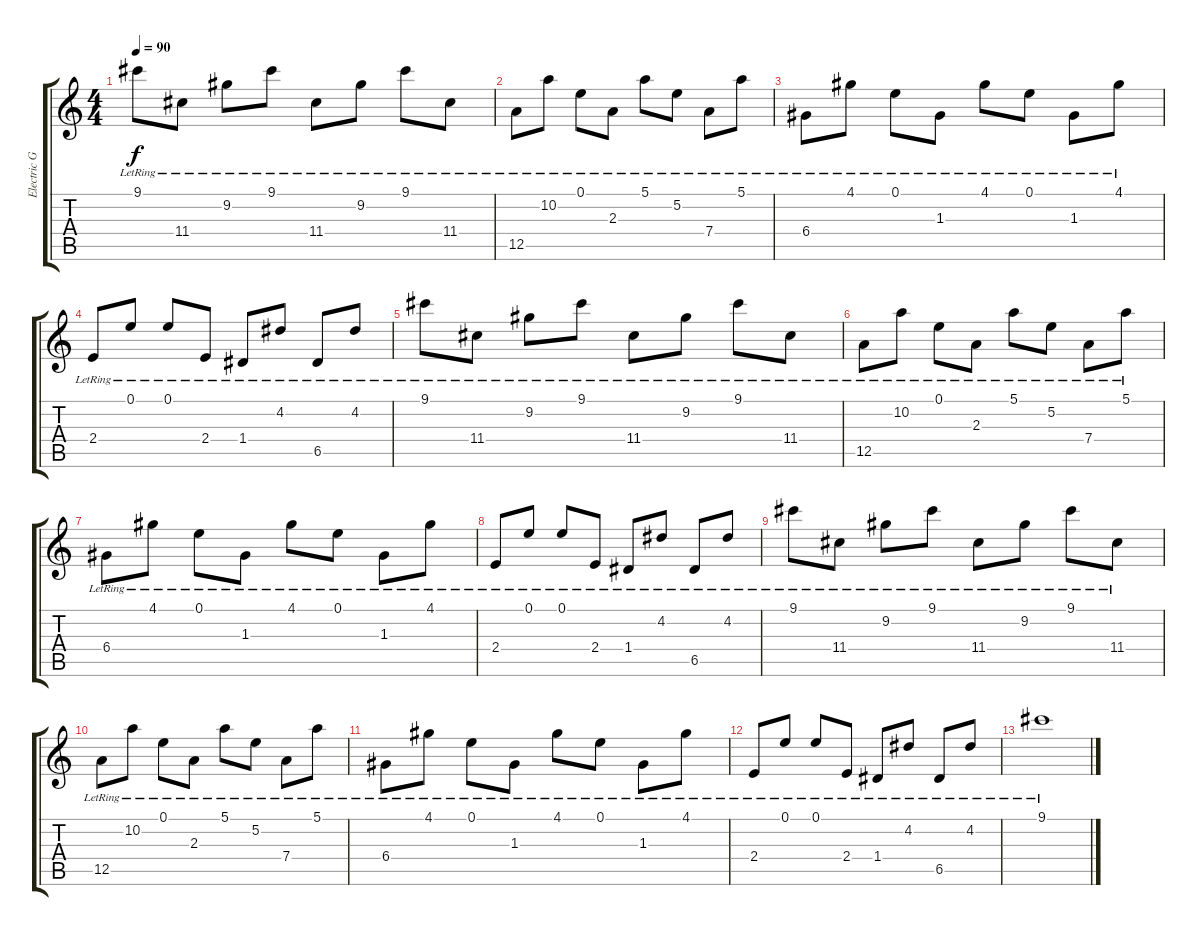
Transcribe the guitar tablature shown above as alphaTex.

\track ("Electric Guitar" "Electric G") {instrument electricguitarclean}
\staff {score tabs}
\tuning (E4 B3 G3 D3 A2 E2) {hide}
\ts (4 4)
\tempo 90
\clef g2
\ks c
9.1{lr}.8{dy f} 11.4{lr}.8 9.2{lr}.8 9.1{lr}.8 11.4{lr}.8 9.2{lr}.8 9.1{lr}.8 11.4{lr}.8 |
12.5{lr}.8 10.2{lr}.8 0.1{lr}.8 2.3{lr}.8 5.1{lr}.8 5.2{lr}.8 7.4{lr}.8 5.1{lr}.8 |
6.4{lr}.8 4.1{lr}.8 0.1{lr}.8 1.3{lr}.8 4.1{lr}.8 0.1{lr}.8 1.3{lr}.8 4.1{lr}.8 |
2.4{lr}.8 0.1{lr}.8 0.1{lr}.8 2.4{lr}.8 1.4{lr}.8 4.2{lr}.8 6.5{lr}.8 4.2{lr}.8 |
9.1{lr}.8 11.4{lr}.8 9.2{lr}.8 9.1{lr}.8 11.4{lr}.8 9.2{lr}.8 9.1{lr}.8 11.4{lr}.8 |
12.5{lr}.8 10.2{lr}.8 0.1{lr}.8 2.3{lr}.8 5.1{lr}.8 5.2{lr}.8 7.4{lr}.8 5.1{lr}.8 |
6.4{lr}.8 4.1{lr}.8 0.1{lr}.8 1.3{lr}.8 4.1{lr}.8 0.1{lr}.8 1.3{lr}.8 4.1{lr}.8 |
2.4{lr}.8 0.1{lr}.8 0.1{lr}.8 2.4{lr}.8 1.4{lr}.8 4.2{lr}.8 6.5{lr}.8 4.2{lr}.8 |
9.1{lr}.8 11.4{lr}.8 9.2{lr}.8 9.1{lr}.8 11.4{lr}.8 9.2{lr}.8 9.1{lr}.8 11.4{lr}.8 |
12.5{lr}.8 10.2{lr}.8 0.1{lr}.8 2.3{lr}.8 5.1{lr}.8 5.2{lr}.8 7.4{lr}.8 5.1{lr}.8 |
6.4{lr}.8 4.1{lr}.8 0.1{lr}.8 1.3{lr}.8 4.1{lr}.8 0.1{lr}.8 1.3{lr}.8 4.1{lr}.8 |
2.4{lr}.8 0.1{lr}.8 0.1{lr}.8 2.4{lr}.8 1.4{lr}.8 4.2{lr}.8 6.5{lr}.8 4.2{lr}.8 |
9.1{lr}.1
